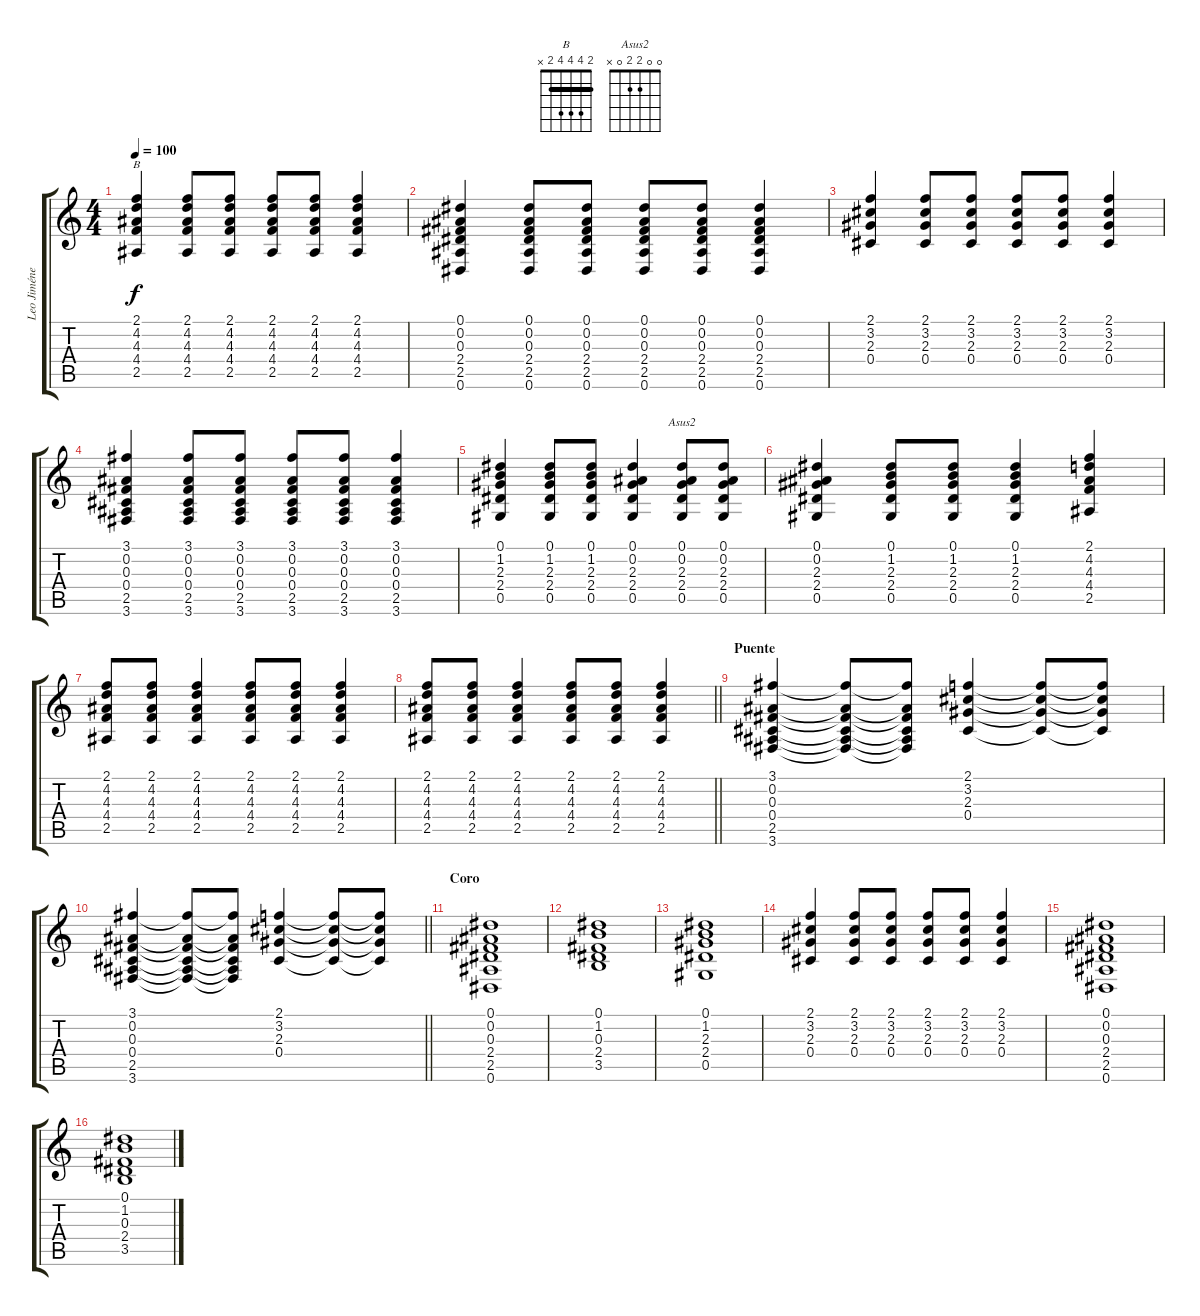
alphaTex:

\track ("Leo Jiménez" "Leo Jiméne") {instrument acousticguitarsteel}
\staff {score tabs}
\tuning (Eb4 Bb3 Gb3 Db3 Ab2 Eb2) {hide}
\chord ("B" 2 4 4 4 2 x) {barre 2}
\chord ("Asus2" 0 0 2 2 0 x)
\ts (4 4)
\tempo 100
\clef g2
\ks c
(2.1 4.2 4.3 4.4 2.5).4{ch "B" dy f} (2.1 4.2 4.3 4.4 2.5).8 (2.1 4.2 4.3 4.4 2.5).8 (2.1 4.2 4.3 4.4 2.5).8 (2.1 4.2 4.3 4.4 2.5).8 (2.1 4.2 4.3 4.4 2.5).4 |
(0.1 0.2 0.3 2.4 2.5 0.6).4 (0.1 0.2 0.3 2.4 2.5 0.6).8 (0.1 0.2 0.3 2.4 2.5 0.6).8 (0.1 0.2 0.3 2.4 2.5 0.6).8 (0.1 0.2 0.3 2.4 2.5 0.6).8 (0.1 0.2 0.3 2.4 2.5 0.6).4 |
(2.1 3.2 2.3 0.4).4 (2.1 3.2 2.3 0.4).8 (2.1 3.2 2.3 0.4).8 (2.1 3.2 2.3 0.4).8 (2.1 3.2 2.3 0.4).8 (2.1 3.2 2.3 0.4).4 |
(3.1 0.2 0.3 0.4 2.5 3.6).4 (3.1 0.2 0.3 0.4 2.5 3.6).8 (3.1 0.2 0.3 0.4 2.5 3.6).8 (3.1 0.2 0.3 0.4 2.5 3.6).8 (3.1 0.2 0.3 0.4 2.5 3.6).8 (3.1 0.2 0.3 0.4 2.5 3.6).4 |
(0.1 1.2 2.3 2.4 0.5).4 (0.1 1.2 2.3 2.4 0.5).8 (0.1 1.2 2.3 2.4 0.5).8 (0.1 0.2 2.3 2.4 0.5).4 (0.1 0.2 2.3 2.4 0.5).8{ch "Asus2"} (0.1 0.2 2.3 2.4 0.5).8 |
(0.1 0.2 2.3 2.4 0.5).4 (0.1 1.2 2.3 2.4 0.5).8 (0.1 1.2 2.3 2.4 0.5).8 (0.1 1.2 2.3 2.4 0.5).4 (2.1 4.2 4.3 4.4 2.5).4 |
(2.1 4.2 4.3 4.4 2.5).8 (2.1 4.2 4.3 4.4 2.5).8 (2.1 4.2 4.3 4.4 2.5).4 (2.1 4.2 4.3 4.4 2.5).8 (2.1 4.2 4.3 4.4 2.5).8 (2.1 4.2 4.3 4.4 2.5).4 |
\barLineRight lightlight
(2.1 4.2 4.3 4.4 2.5).8 (2.1 4.2 4.3 4.4 2.5).8 (2.1 4.2 4.3 4.4 2.5).4 (2.1 4.2 4.3 4.4 2.5).8 (2.1 4.2 4.3 4.4 2.5).8 (2.1 4.2 4.3 4.4 2.5).4 |
\section ("" "Puente")
(3.1 0.2 0.3 0.4 2.5 3.6).4 (3.1{t} 0.2{t} 0.3{t} 0.4{t} 2.5{t} 3.6{t}).8 (3.1{t} 0.2{t} 0.3{t} 0.4{t} 2.5{t} 3.6{t}).8 (2.1 3.2 2.3 0.4).4 (2.1{t} 3.2{t} 2.3{t} 0.4{t}).8 (2.1{t} 3.2{t} 2.3{t} 0.4{t}).8 |
\barLineRight lightlight
(3.1 0.2 0.3 0.4 2.5 3.6).4 (3.1{t} 0.2{t} 0.3{t} 0.4{t} 2.5{t} 3.6{t}).8 (3.1{t} 0.2{t} 0.3{t} 0.4{t} 2.5{t} 3.6{t}).8 (2.1 3.2 2.3 0.4).4 (2.1{t} 3.2{t} 2.3{t} 0.4{t}).8 (2.1{t} 3.2{t} 2.3{t} 0.4{t}).8 |
\section ("" "Coro")
(0.1 0.2 0.3 2.4 2.5 0.6).1 |
(0.1 1.2 0.3 2.4 3.5).1 |
(0.1 1.2 2.3 2.4 0.5).1 |
(2.1 3.2 2.3 0.4).4 (2.1 3.2 2.3 0.4).8 (2.1 3.2 2.3 0.4).8 (2.1 3.2 2.3 0.4).8 (2.1 3.2 2.3 0.4).8 (2.1 3.2 2.3 0.4).4 |
(0.1 0.2 0.3 2.4 2.5 0.6).1 |
(0.1 1.2 0.3 2.4 3.5).1
